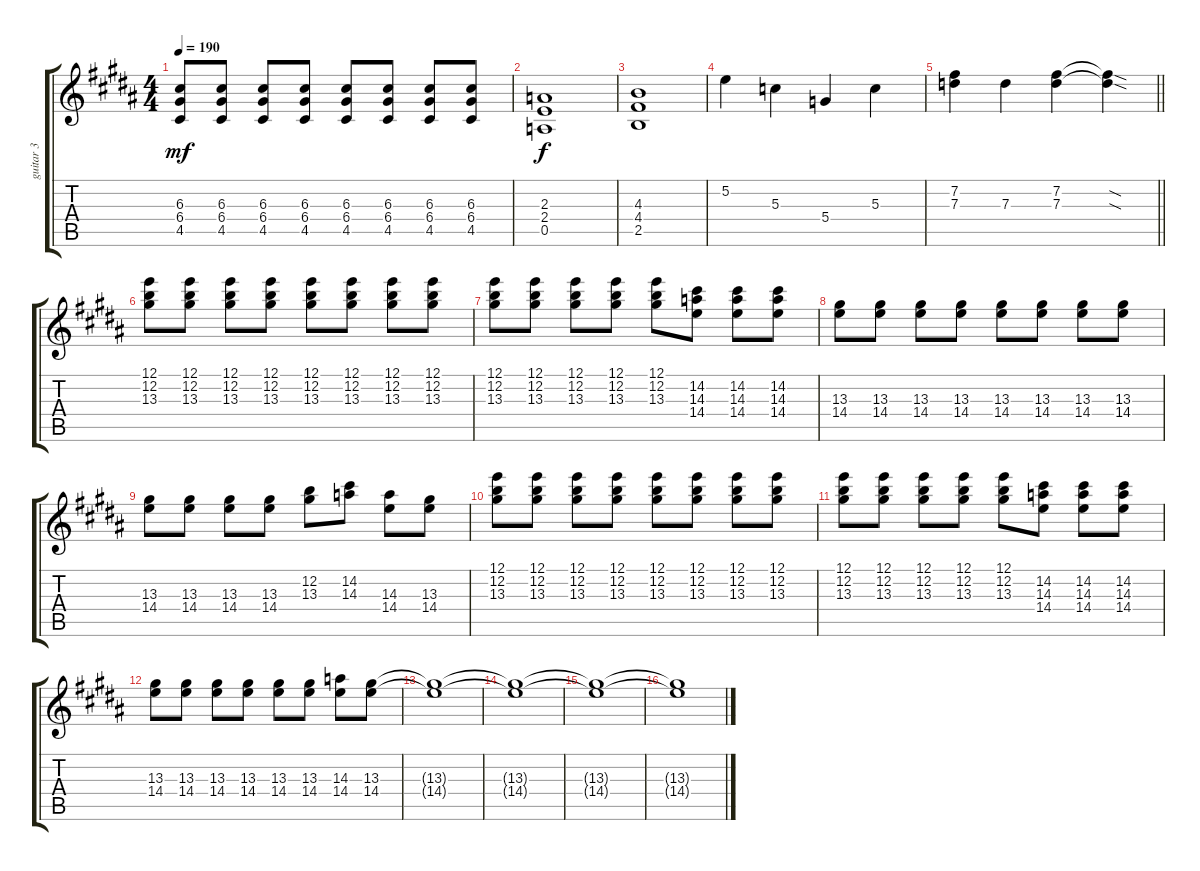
\track ("guitar 3" "guitar 3") {instrument distortionguitar}
\staff {score tabs}
\tuning (E4 B3 G3 D3 A2 E2) {hide}
\ts (4 4)
\tempo 190
\clef g2
\ks b
(6.3 6.4 4.5).8{dy mf} (6.3 6.4 4.5).8 (6.3 6.4 4.5).8 (6.3 6.4 4.5).8 (6.3 6.4 4.5).8 (6.3 6.4 4.5).8 (6.3 6.4 4.5).8 (6.3 6.4 4.5).8 |
(2.3 2.4 0.5).1{dy f} |
(4.3 4.4 2.5).1 |
5.2.4 5.3.4 5.4.4 5.3.4 |
\barLineRight lightlight
(7.2 7.3).4 7.3.4 (7.2 7.3).4 (7.2{sod t} 7.3{sod t}).4 |
(12.1 12.2 13.3).8 (12.1 12.2 13.3).8 (12.1 12.2 13.3).8 (12.1 12.2 13.3).8 (12.1 12.2 13.3).8 (12.1 12.2 13.3).8 (12.1 12.2 13.3).8 (12.1 12.2 13.3).8 |
(12.1 12.2 13.3).8 (12.1 12.2 13.3).8 (12.1 12.2 13.3).8 (12.1 12.2 13.3).8 (12.1 12.2 13.3).8 (14.2 14.3 14.4).8 (14.2 14.3 14.4).8 (14.2 14.3 14.4).8 |
(13.3 14.4).8 (13.3 14.4).8 (13.3 14.4).8 (13.3 14.4).8 (13.3 14.4).8 (13.3 14.4).8 (13.3 14.4).8 (13.3 14.4).8 |
(13.3 14.4).8 (13.3 14.4).8 (13.3 14.4).8 (13.3 14.4).8 (12.2 13.3).8 (14.2 14.3).8 (14.3 14.4).8 (13.3 14.4).8 |
(12.1 12.2 13.3).8 (12.1 12.2 13.3).8 (12.1 12.2 13.3).8 (12.1 12.2 13.3).8 (12.1 12.2 13.3).8 (12.1 12.2 13.3).8 (12.1 12.2 13.3).8 (12.1 12.2 13.3).8 |
(12.1 12.2 13.3).8 (12.1 12.2 13.3).8 (12.1 12.2 13.3).8 (12.1 12.2 13.3).8 (12.1 12.2 13.3).8 (14.2 14.3 14.4).8 (14.2 14.3 14.4).8 (14.2 14.3 14.4).8 |
(13.3 14.4).8 (13.3 14.4).8 (13.3 14.4).8 (13.3 14.4).8 (13.3 14.4).8 (13.3 14.4).8 (14.3 14.4).8 (13.3 14.4).8 |
(13.3{t} 14.4{t}).1 |
(13.3{t} 14.4{t}).1 |
(13.3{t} 14.4{t}).1 |
(13.3{t} 14.4{t}).1
